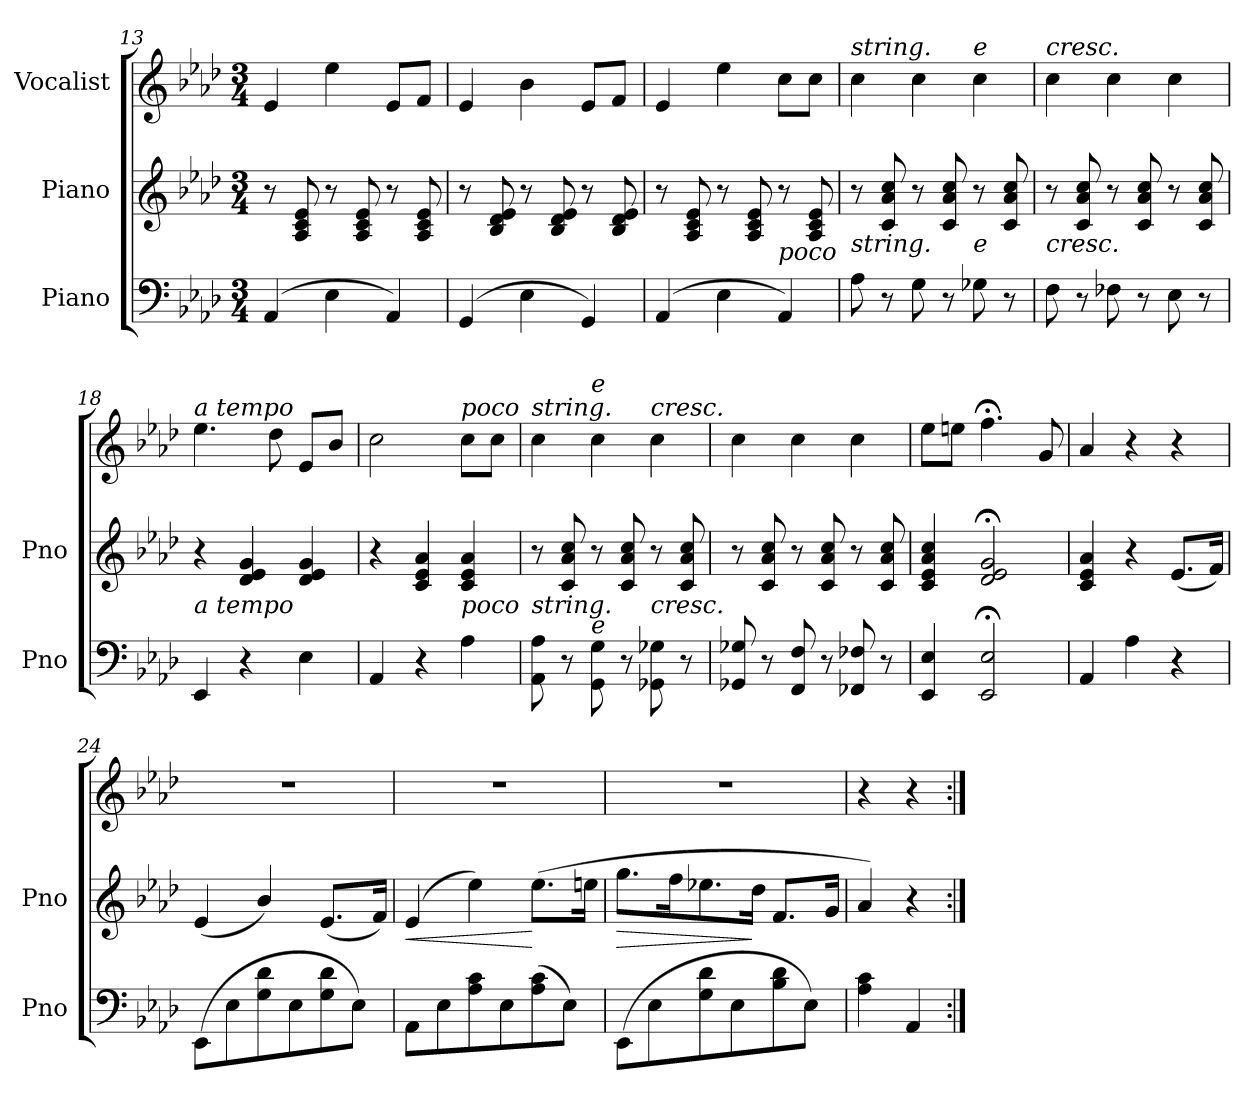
**kern	**kern	**dynam	**kern
*part3	*part2	*part2	*part1
*staff3	*staff2	*staff2	*staff1
*I"Piano	*I"Piano	*	*I"Vocalist
*I'Pno	*I'Pno	*	*
*clefF4	*clefG2	*	*clefG2
*k[b-e-a-d-]	*k[b-e-a-d-]	*	*k[b-e-a-d-]
*A-:	*A-:	*	*A-:
*M3/4	*M3/4	*	*M3/4
=13	=13	=13	=13
(4AA-	8r	.	4e-
.	8A- 8c 8e-	.	.
4E-	8r	.	4ee-
.	8A- 8c 8e-	.	.
4AA-)	8r	.	8e-/L
.	8A- 8c 8e-	.	8f/J
=14	=14	=14	=14
(4GG	8r	.	4e-
.	8B- 8d- 8e-	.	.
4E-	8r	.	4b-
.	8B- 8d- 8e-	.	.
4GG)	8r	.	8e-/L
.	8B- 8d- 8e-	.	8f/J
=15	=15	=15	=15
(4AA-	8r	.	4e-
.	8A- 8c 8e-	.	.
4E-	8r	.	4ee-
.	8A- 8c 8e-	.	.
!	!LO:TX:c:i:t=poco	!	!
4AA-)	8r	.	8cc\L
.	8A- 8c 8e-	.	8cc\J
=16	=16	=16	=16
!	!	!	!LO:TX:a:i:t=string.
!	!LO:TX:c:i:t=string.	!	!
8A-	8r	.	4cc
8r	8c 8a- 8cc	.	.
8G	8r	.	4cc
8r	8c 8a- 8cc	.	.
!	!	!	!LO:TX:a:i:t=e
!	!LO:TX:c:i:t=e	!	!
8G-X	8r	.	4cc
8r	8c 8a- 8cc	.	.
=17	=17	=17	=17
!	!	!	!LO:TX:a:i:t=cresc.
!	!LO:TX:c:i:t=cresc.	!	!
8F	8r	.	4cc
8r	8c 8a- 8cc	.	.
8F-X	8r	.	4cc
8r	8c 8a- 8cc	.	.
8E-	8r	.	4cc
8r	8c 8a- 8cc	.	.
=18	=18	=18	=18
!	!	!	!LO:TX:a:i:t=a tempo
!	!LO:TX:c:i:t=a tempo	!	!
4EE-	4r	.	4.ee-
4r	4d- 4e- 4g	.	.
.	.	.	8dd-
4E-	4d- 4e- 4g	.	8e-/L
.	.	.	8b-/J
=19	=19	=19	=19
4AA-	4r	.	2cc
4r	4c 4e- 4a-	.	.
!	!	!	!LO:TX:a:i:t=poco
!	!LO:TX:c:i:t=poco	!	!
4A-	4c 4e- 4a-	.	8cc\L
.	.	.	8cc\J
=20	=20	=20	=20
!	!	!	!LO:TX:a:i:t=string.
!	!LO:TX:c:i:t=string.	!	!
8AA- 8A-	8r	.	4cc
8r	8c 8a- 8cc	.	.
!	!	!	!LO:TX:a:i:t=e
!	!LO:TX:c:i:t=e	!	!
8GG\ 8G\	8r	.	4cc
8r	8c 8a- 8cc	.	.
!	!	!	!LO:TX:a:i:t=cresc.
!	!LO:TX:c:i:t=cresc.	!	!
8GG-X\ 8G-X\	8r	.	4cc
8r	8c 8a- 8cc	.	.
=21	=21	=21	=21
8GG-X 8G-X	8r	.	4cc
8r	8c 8a- 8cc	.	.
8FF 8F	8r	.	4cc
8r	8c 8a- 8cc	.	.
8FF-X 8F-X	8r	.	4cc
8r	8c 8a- 8cc	.	.
=22	=22	=22	=22
4EE- 4E-	4c 4e- 4a- 4cc	.	8ee-\L
.	.	.	8een\J
2EE-; 2E-;	2d-;< 2e-;< 2g;<	.	4.ff;<
.	.	.	8g
=23	=23	=23	=23
4AA-	4c 4e- 4a-	.	4a-
4A-	4r	.	4r
4r	(8.e-L	.	4r
.	16fJk)	.	.
=24	=24	=24	=24
(8EE-L	(4e-	.	2.r
8E-	.	.	.
8G 8d-	4b-/)	.	.
8E-	.	.	.
8G 8d-	(8.e-L	.	.
8E-J)	.	.	.
.	16fJk)	.	.
=25	=25	=25	=25
8AA-L	(4e-	<	2.r
8E-	.	.	.
8A- 8c	4ee-)	.	.
8E-	.	.	.
(8A- 8c	(8.ee-L	[	.
8E-J)	.	.	.
.	16eenJk	.	.
=26	=26	=26	=26
(8EE-L	8.ggL	>	2.r
8E-	.	.	.
.	16ffK	.	.
8G 8d-	8.ee-X	.	.
8E-	.	.	.
.	16dd-Jk	]	.
8B- 8d-	8.fL	.	.
8E-J)	.	.	.
.	16gJk	.	.
=27	=27	=27	=27
4A- 4c	4a-)	.	4r
4AA-	4r	.	4r
=:|!	=:|!	=:|!	=:|!
*-	*-	*-	*-
